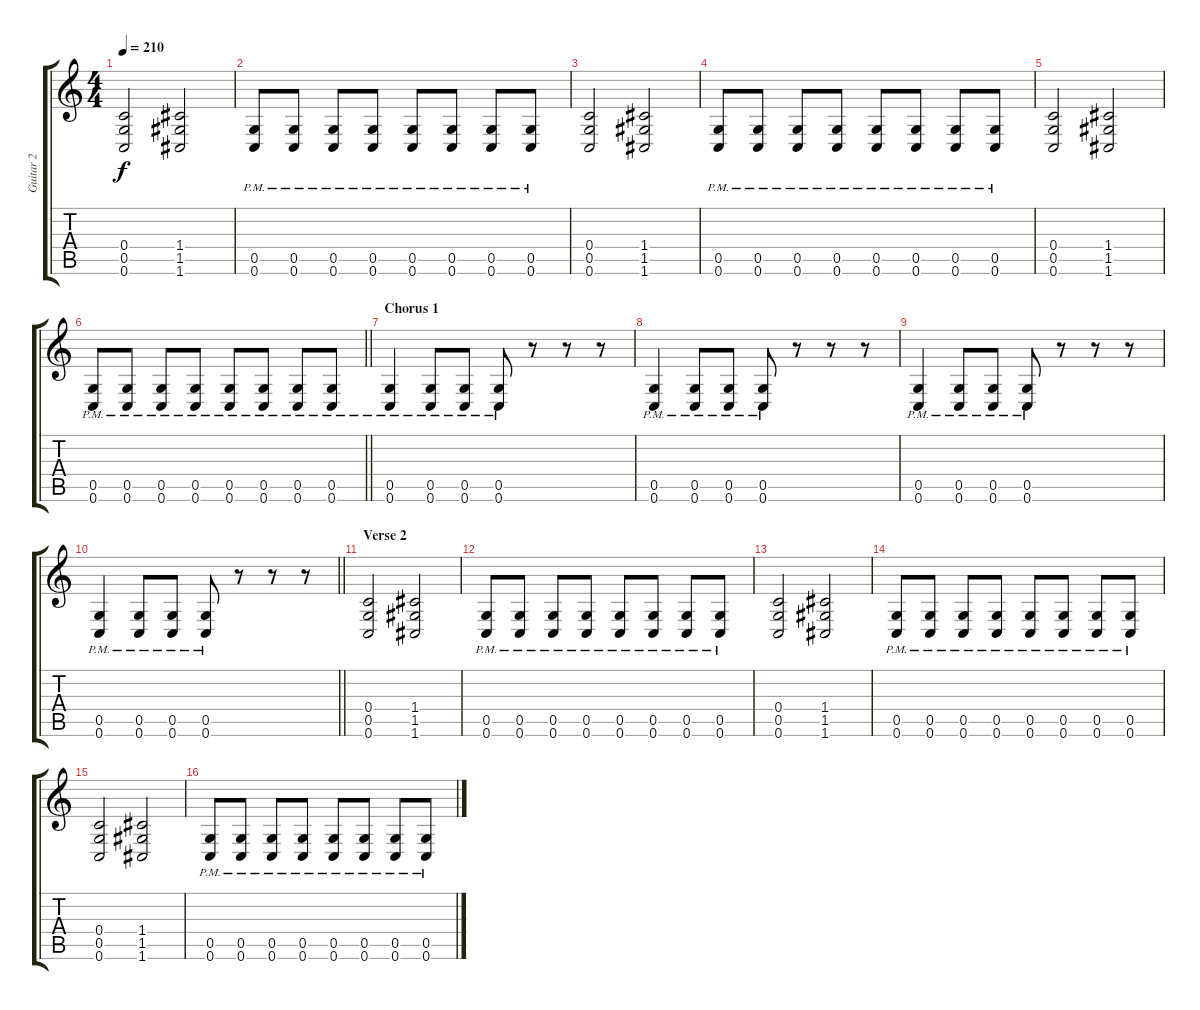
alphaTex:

\track ("Guitar 2" "Guitar 2") {instrument distortionguitar}
\staff {score tabs}
\tuning (D4 A3 F3 C3 G2 C2) {hide}
\ts (4 4)
\tempo 210
\clef g2
\ks c
(0.4 0.5 0.6).2{dy f} (1.4 1.5 1.6).2 |
(0.5 0.6{pm}).8 (0.5 0.6{pm}).8 (0.5 0.6{pm}).8 (0.5 0.6{pm}).8 (0.5 0.6{pm}).8 (0.5 0.6{pm}).8 (0.5 0.6{pm}).8 (0.5 0.6{pm}).8 |
(0.4 0.5 0.6).2 (1.4 1.5 1.6).2 |
(0.5 0.6{pm}).8 (0.5 0.6{pm}).8 (0.5 0.6{pm}).8 (0.5 0.6{pm}).8 (0.5 0.6{pm}).8 (0.5 0.6{pm}).8 (0.5 0.6{pm}).8 (0.5 0.6{pm}).8 |
(0.4 0.5 0.6).2 (1.4 1.5 1.6).2 |
\barLineRight lightlight
(0.5 0.6{pm}).8 (0.5 0.6{pm}).8 (0.5 0.6{pm}).8 (0.5 0.6{pm}).8 (0.5 0.6{pm}).8 (0.5 0.6{pm}).8 (0.5 0.6{pm}).8 (0.5 0.6{pm}).8 |
\section ("" "Chorus 1")
(0.5{pm} 0.6{pm}).4 (0.5{pm} 0.6{pm}).8 (0.5{pm} 0.6{pm}).8 (0.5{pm} 0.6{pm}).8 r.8 r.8 r.8 |
(0.5{pm} 0.6{pm}).4 (0.5{pm} 0.6{pm}).8 (0.5{pm} 0.6{pm}).8 (0.5{pm} 0.6{pm}).8 r.8 r.8 r.8 |
(0.5{pm} 0.6{pm}).4 (0.5{pm} 0.6{pm}).8 (0.5{pm} 0.6{pm}).8 (0.5{pm} 0.6{pm}).8 r.8 r.8 r.8 |
\barLineRight lightlight
(0.5{pm} 0.6{pm}).4 (0.5{pm} 0.6{pm}).8 (0.5{pm} 0.6{pm}).8 (0.5{pm} 0.6{pm}).8 r.8 r.8 r.8 |
\section ("" "Verse 2")
(0.4 0.5 0.6).2 (1.4 1.5 1.6).2 |
(0.5 0.6{pm}).8 (0.5 0.6{pm}).8 (0.5 0.6{pm}).8 (0.5 0.6{pm}).8 (0.5 0.6{pm}).8 (0.5 0.6{pm}).8 (0.5 0.6{pm}).8 (0.5 0.6{pm}).8 |
(0.4 0.5 0.6).2 (1.4 1.5 1.6).2 |
(0.5 0.6{pm}).8 (0.5 0.6{pm}).8 (0.5 0.6{pm}).8 (0.5 0.6{pm}).8 (0.5 0.6{pm}).8 (0.5 0.6{pm}).8 (0.5 0.6{pm}).8 (0.5 0.6{pm}).8 |
(0.4 0.5 0.6).2 (1.4 1.5 1.6).2 |
(0.5 0.6{pm}).8 (0.5 0.6{pm}).8 (0.5 0.6{pm}).8 (0.5 0.6{pm}).8 (0.5 0.6{pm}).8 (0.5 0.6{pm}).8 (0.5 0.6{pm}).8 (0.5 0.6{pm}).8
